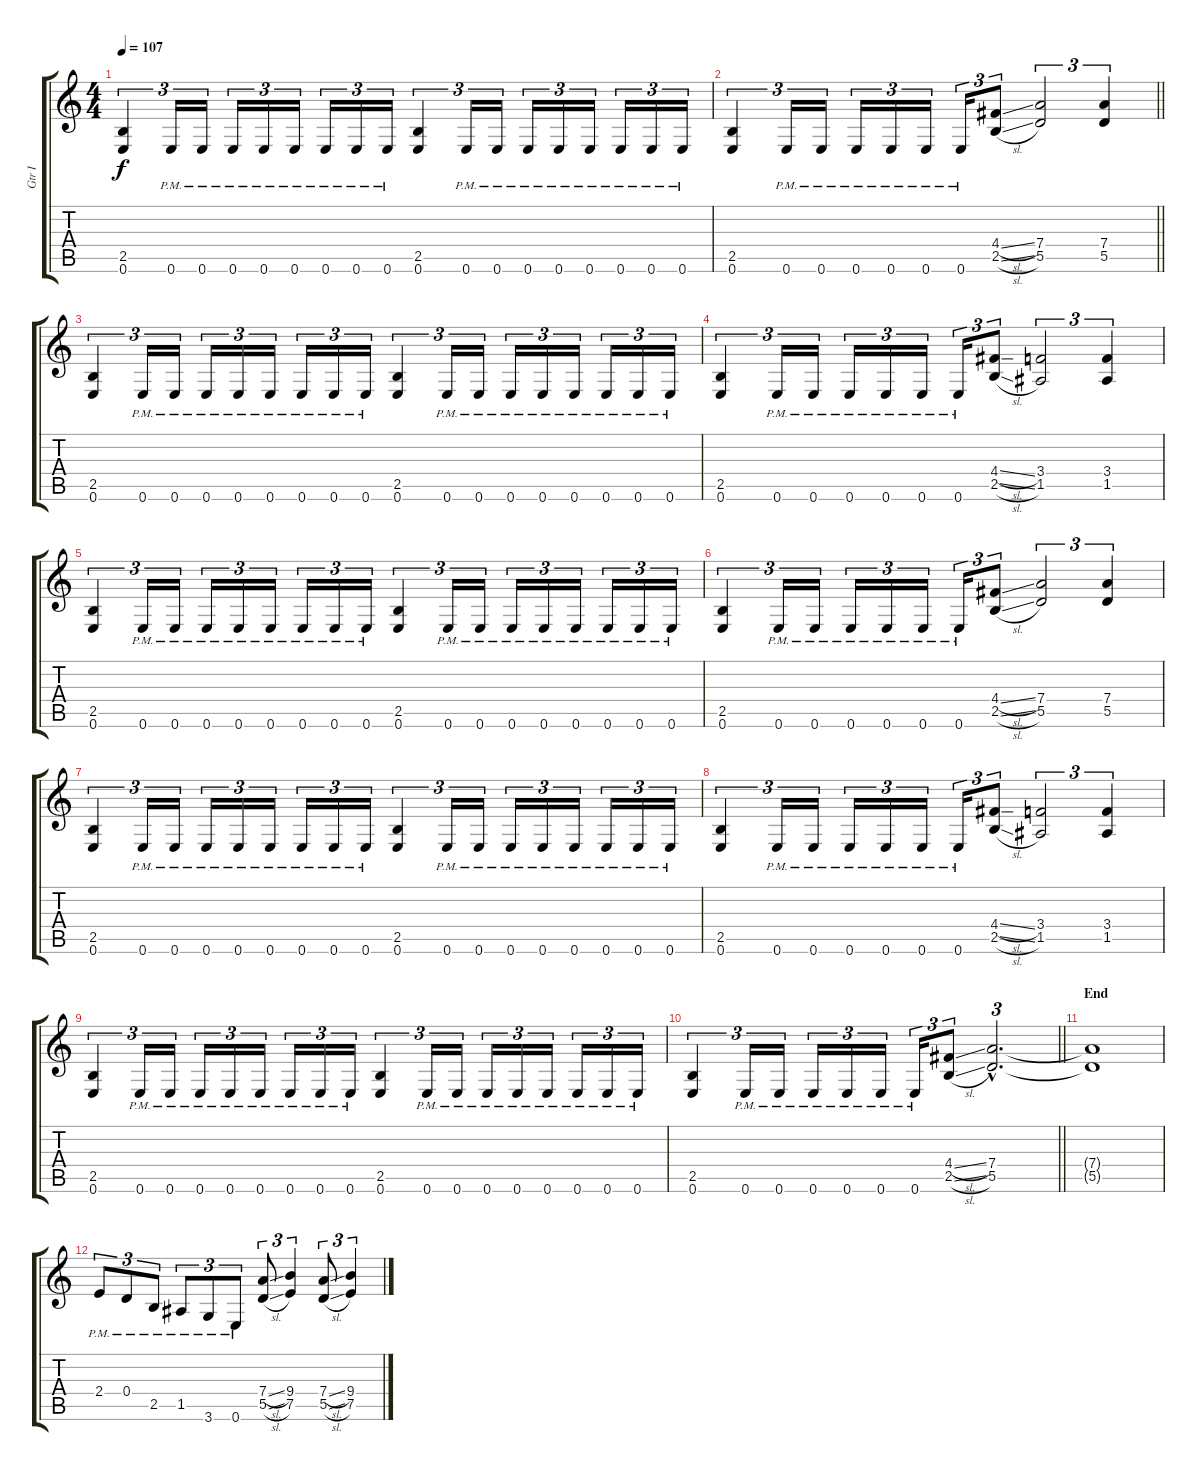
\track ("Gtr I" "Gtr I") {instrument distortionguitar}
\staff {score tabs}
\tuning (E4 B3 G3 D3 A2 E2) {hide}
\ts (4 4)
\tempo 107
\clef g2
\ks c
(2.5 0.6).4{tu (3 2) dy f} 0.6{pm}.16{tu (3 2)} 0.6{pm}.16{tu (3 2)} 0.6{pm}.16{tu (3 2)} 0.6{pm}.16{tu (3 2)} 0.6{pm}.16{tu (3 2)} 0.6{pm}.16{tu (3 2)} 0.6{pm}.16{tu (3 2)} 0.6{pm}.16{tu (3 2)} (2.5 0.6).4{tu (3 2)} 0.6{pm}.16{tu (3 2)} 0.6{pm}.16{tu (3 2)} 0.6{pm}.16{tu (3 2)} 0.6{pm}.16{tu (3 2)} 0.6{pm}.16{tu (3 2)} 0.6{pm}.16{tu (3 2)} 0.6{pm}.16{tu (3 2)} 0.6{pm}.16{tu (3 2)} |
\barLineRight lightlight
(2.5 0.6).4{tu (3 2)} 0.6{pm}.16{tu (3 2)} 0.6{pm}.16{tu (3 2)} 0.6{pm}.16{tu (3 2)} 0.6{pm}.16{tu (3 2)} 0.6{pm}.16{tu (3 2)} 0.6{pm}.16{tu (3 2)} (4.4{sl} 2.5{sl}).8{tu (3 2)} (7.4 5.5).2{tu (3 2)} (7.4 5.5).4{tu (3 2)} |
\section ("" "")
(2.5 0.6).4{tu (3 2)} 0.6{pm}.16{tu (3 2)} 0.6{pm}.16{tu (3 2)} 0.6{pm}.16{tu (3 2)} 0.6{pm}.16{tu (3 2)} 0.6{pm}.16{tu (3 2)} 0.6{pm}.16{tu (3 2)} 0.6{pm}.16{tu (3 2)} 0.6{pm}.16{tu (3 2)} (2.5 0.6).4{tu (3 2)} 0.6{pm}.16{tu (3 2)} 0.6{pm}.16{tu (3 2)} 0.6{pm}.16{tu (3 2)} 0.6{pm}.16{tu (3 2)} 0.6{pm}.16{tu (3 2)} 0.6{pm}.16{tu (3 2)} 0.6{pm}.16{tu (3 2)} 0.6{pm}.16{tu (3 2)} |
(2.5 0.6).4{tu (3 2)} 0.6{pm}.16{tu (3 2)} 0.6{pm}.16{tu (3 2)} 0.6{pm}.16{tu (3 2)} 0.6{pm}.16{tu (3 2)} 0.6{pm}.16{tu (3 2)} 0.6{pm}.16{tu (3 2)} (4.4{sl} 2.5{sl}).8{tu (3 2)} (3.4 1.5).2{tu (3 2)} (3.4 1.5).4{tu (3 2)} |
(2.5 0.6).4{tu (3 2)} 0.6{pm}.16{tu (3 2)} 0.6{pm}.16{tu (3 2)} 0.6{pm}.16{tu (3 2)} 0.6{pm}.16{tu (3 2)} 0.6{pm}.16{tu (3 2)} 0.6{pm}.16{tu (3 2)} 0.6{pm}.16{tu (3 2)} 0.6{pm}.16{tu (3 2)} (2.5 0.6).4{tu (3 2)} 0.6{pm}.16{tu (3 2)} 0.6{pm}.16{tu (3 2)} 0.6{pm}.16{tu (3 2)} 0.6{pm}.16{tu (3 2)} 0.6{pm}.16{tu (3 2)} 0.6{pm}.16{tu (3 2)} 0.6{pm}.16{tu (3 2)} 0.6{pm}.16{tu (3 2)} |
(2.5 0.6).4{tu (3 2)} 0.6{pm}.16{tu (3 2)} 0.6{pm}.16{tu (3 2)} 0.6{pm}.16{tu (3 2)} 0.6{pm}.16{tu (3 2)} 0.6{pm}.16{tu (3 2)} 0.6{pm}.16{tu (3 2)} (4.4{sl} 2.5{sl}).8{tu (3 2)} (7.4 5.5).2{tu (3 2)} (7.4 5.5).4{tu (3 2)} |
(2.5 0.6).4{tu (3 2)} 0.6{pm}.16{tu (3 2)} 0.6{pm}.16{tu (3 2)} 0.6{pm}.16{tu (3 2)} 0.6{pm}.16{tu (3 2)} 0.6{pm}.16{tu (3 2)} 0.6{pm}.16{tu (3 2)} 0.6{pm}.16{tu (3 2)} 0.6{pm}.16{tu (3 2)} (2.5 0.6).4{tu (3 2)} 0.6{pm}.16{tu (3 2)} 0.6{pm}.16{tu (3 2)} 0.6{pm}.16{tu (3 2)} 0.6{pm}.16{tu (3 2)} 0.6{pm}.16{tu (3 2)} 0.6{pm}.16{tu (3 2)} 0.6{pm}.16{tu (3 2)} 0.6{pm}.16{tu (3 2)} |
(2.5 0.6).4{tu (3 2)} 0.6{pm}.16{tu (3 2)} 0.6{pm}.16{tu (3 2)} 0.6{pm}.16{tu (3 2)} 0.6{pm}.16{tu (3 2)} 0.6{pm}.16{tu (3 2)} 0.6{pm}.16{tu (3 2)} (4.4{sl} 2.5{sl}).8{tu (3 2)} (3.4 1.5).2{tu (3 2)} (3.4 1.5).4{tu (3 2)} |
(2.5 0.6).4{tu (3 2)} 0.6{pm}.16{tu (3 2)} 0.6{pm}.16{tu (3 2)} 0.6{pm}.16{tu (3 2)} 0.6{pm}.16{tu (3 2)} 0.6{pm}.16{tu (3 2)} 0.6{pm}.16{tu (3 2)} 0.6{pm}.16{tu (3 2)} 0.6{pm}.16{tu (3 2)} (2.5 0.6).4{tu (3 2)} 0.6{pm}.16{tu (3 2)} 0.6{pm}.16{tu (3 2)} 0.6{pm}.16{tu (3 2)} 0.6{pm}.16{tu (3 2)} 0.6{pm}.16{tu (3 2)} 0.6{pm}.16{tu (3 2)} 0.6{pm}.16{tu (3 2)} 0.6{pm}.16{tu (3 2)} |
\barLineRight lightlight
(2.5 0.6).4{tu (3 2)} 0.6{pm}.16{tu (3 2)} 0.6{pm}.16{tu (3 2)} 0.6{pm}.16{tu (3 2)} 0.6{pm}.16{tu (3 2)} 0.6{pm}.16{tu (3 2)} 0.6{pm}.16{tu (3 2)} (4.4{sl} 2.5{sl}).8{tu (3 2)} (7.4{hac} 5.5{hac}).2{d tu (3 2)} |
\section ("" "End")
(7.4{t} 5.5{t}).1 |
2.4{pm}.8{tu (3 2)} 0.4{pm}.8{tu (3 2)} 2.5{pm}.8{tu (3 2)} 1.5{pm}.8{tu (3 2)} 3.6{pm}.8{tu (3 2)} 0.6{pm}.8{tu (3 2)} (7.4{sl} 5.5{sl}).8{tu (3 2)} (9.4 7.5).4{tu (3 2)} (7.4{sl} 5.5{sl}).8{tu (3 2)} (9.4 7.5).4{tu (3 2)}
